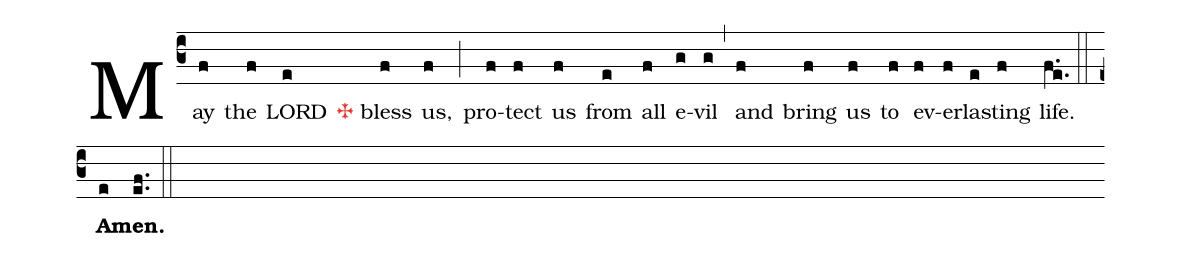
%%
(c3)
May(f) the(f) LORD(e) <c><v>\grealtcross</v></c> bless(f) us,(f)(;)
pro(f)tect(f) us(f) from(e) all(f) e(g)vil(g) (,)
and(f) bring(f) us(f) to(f) ev(f)er(f)last(e)ing(f) life.(f.e.)
 (::) <b>A(e)men.</b>(e.f.) (::Z)
